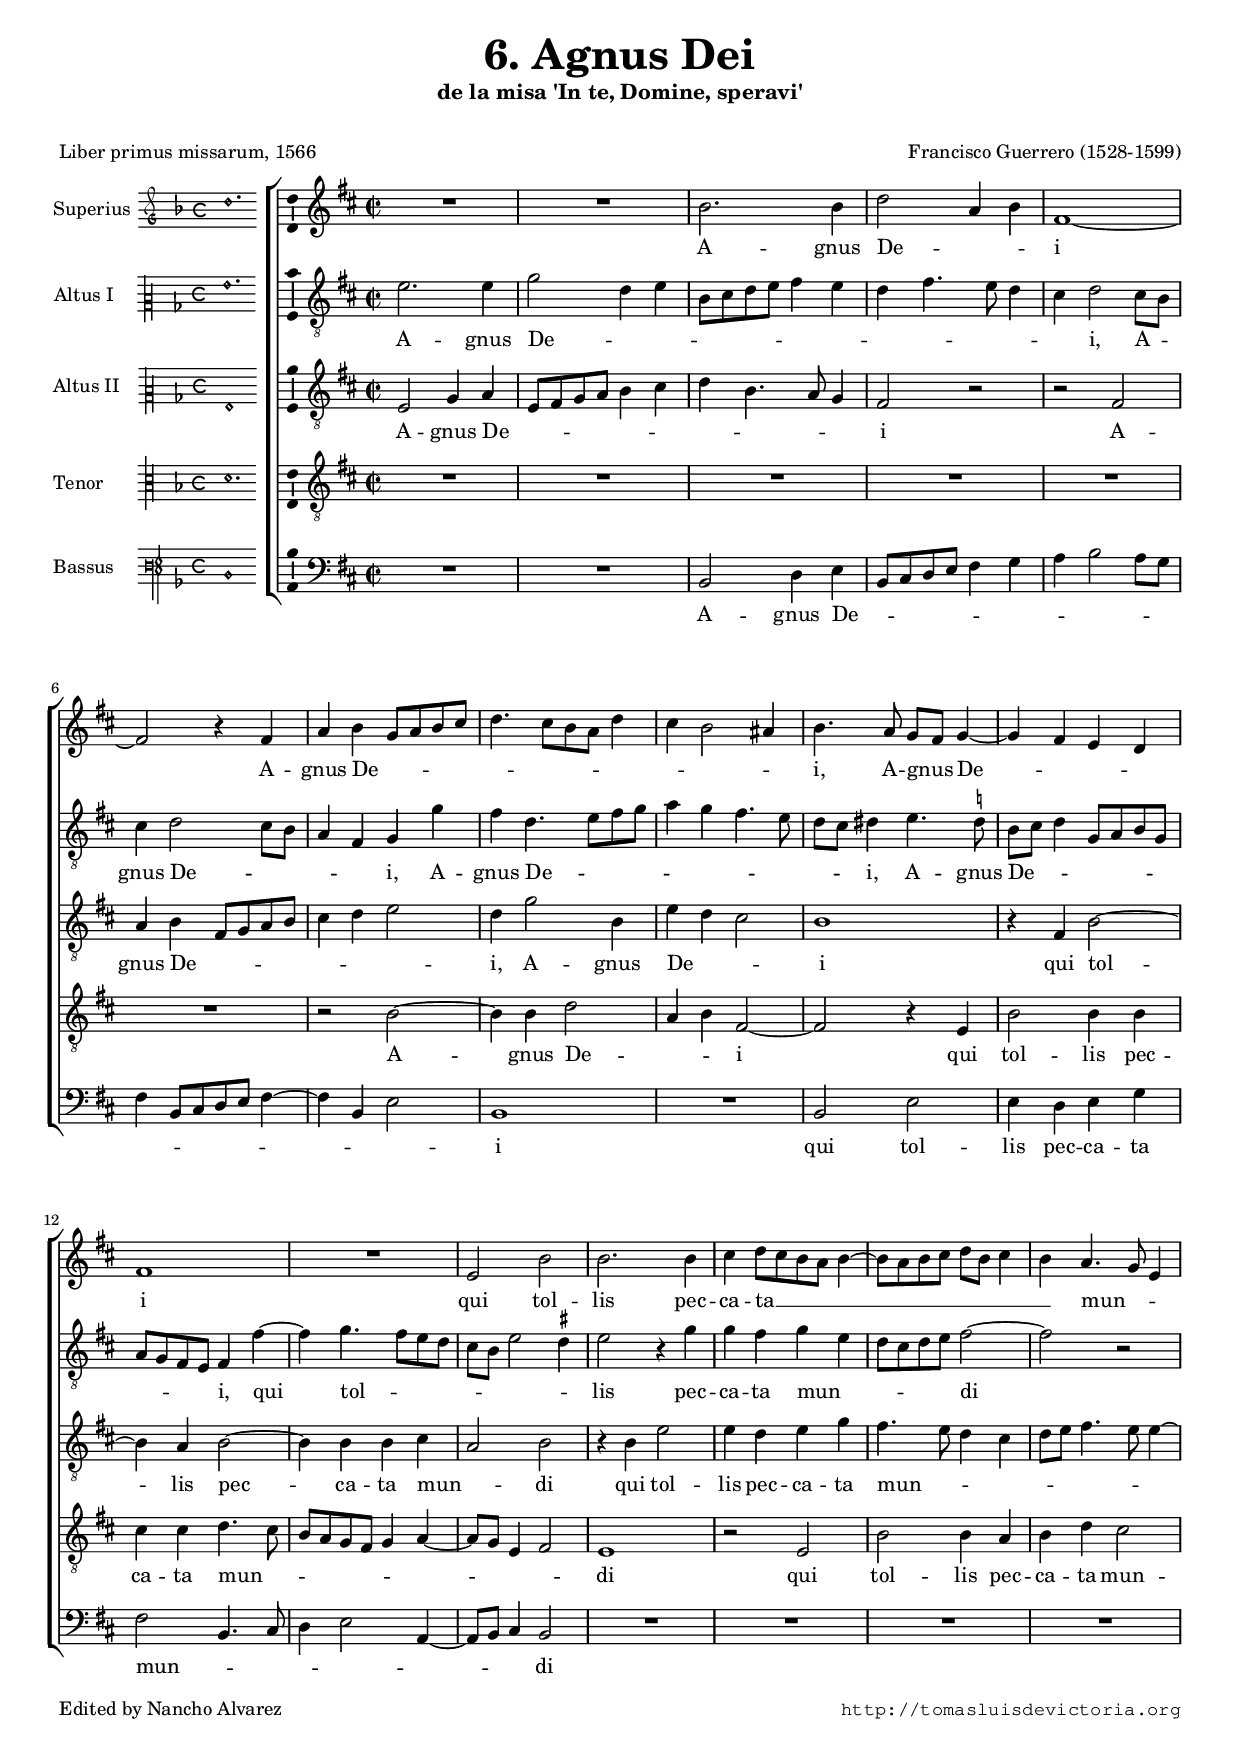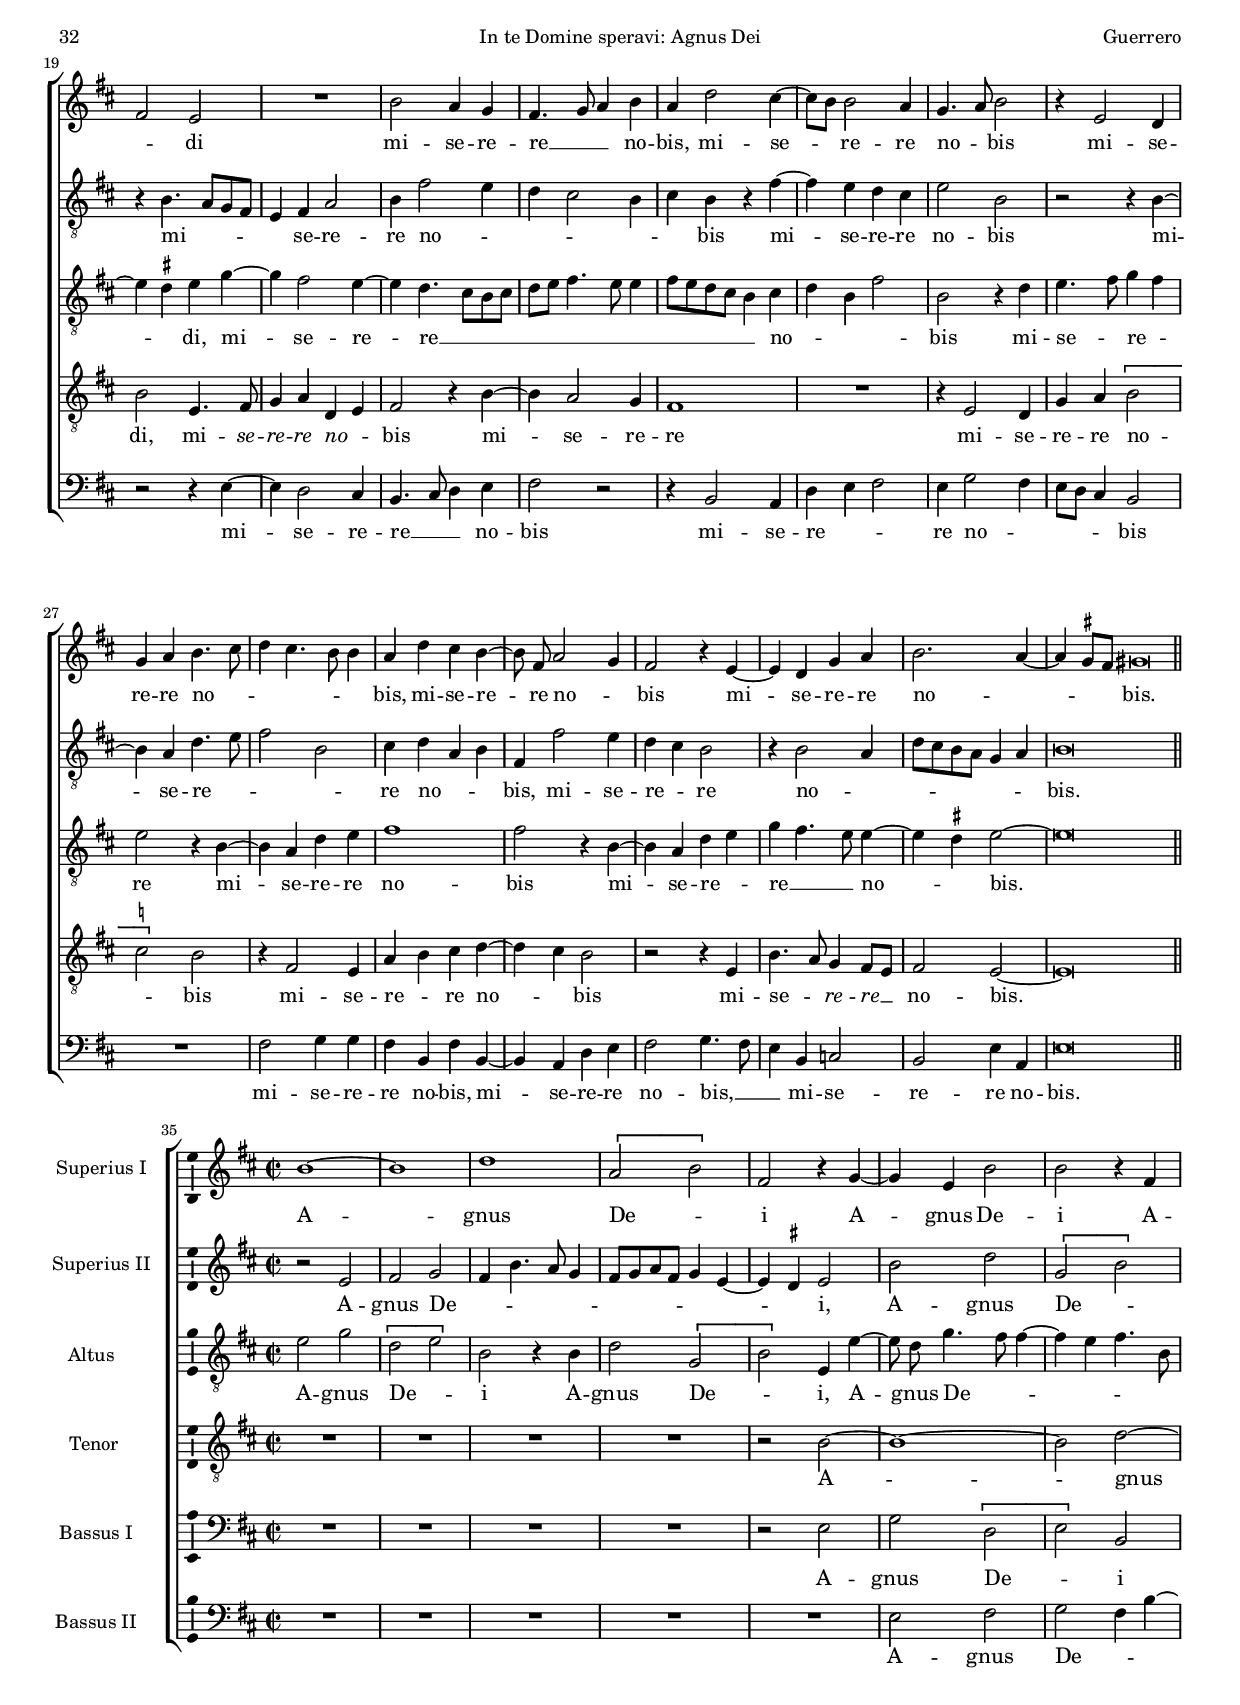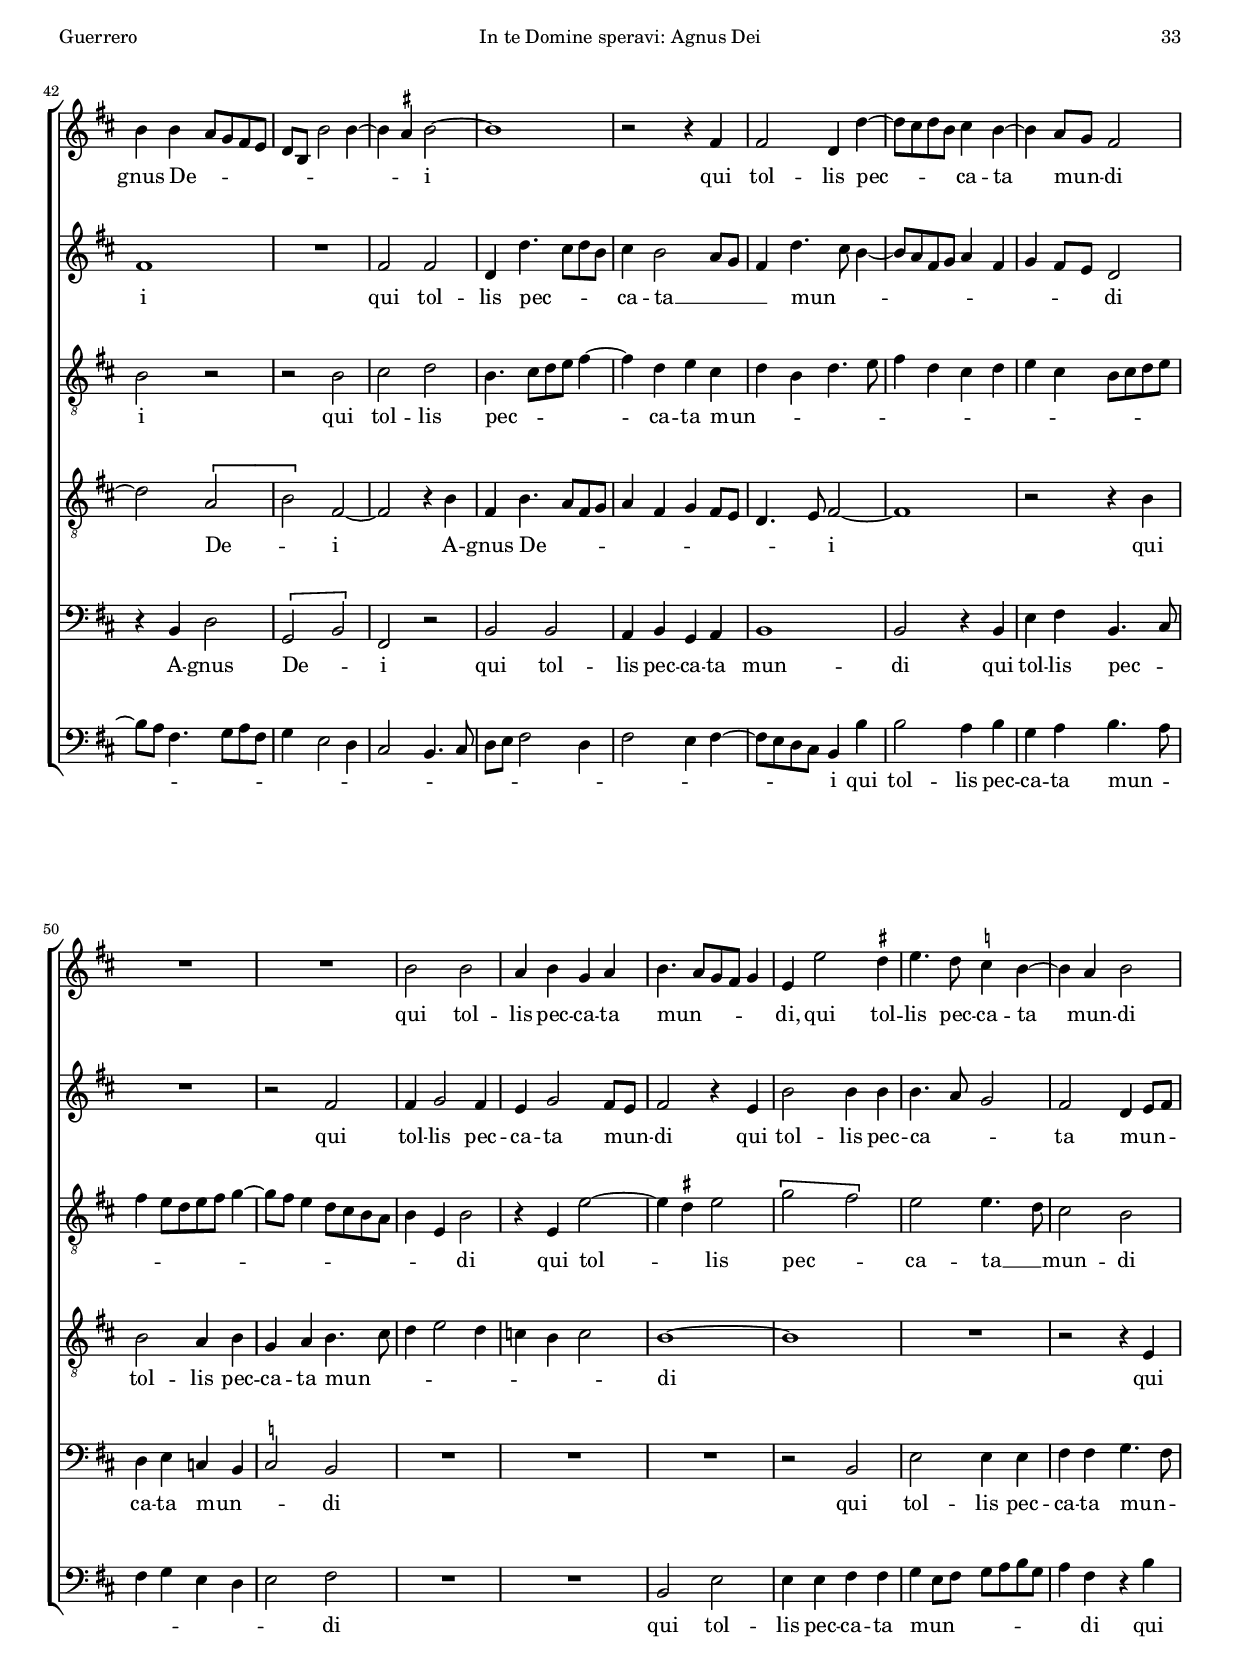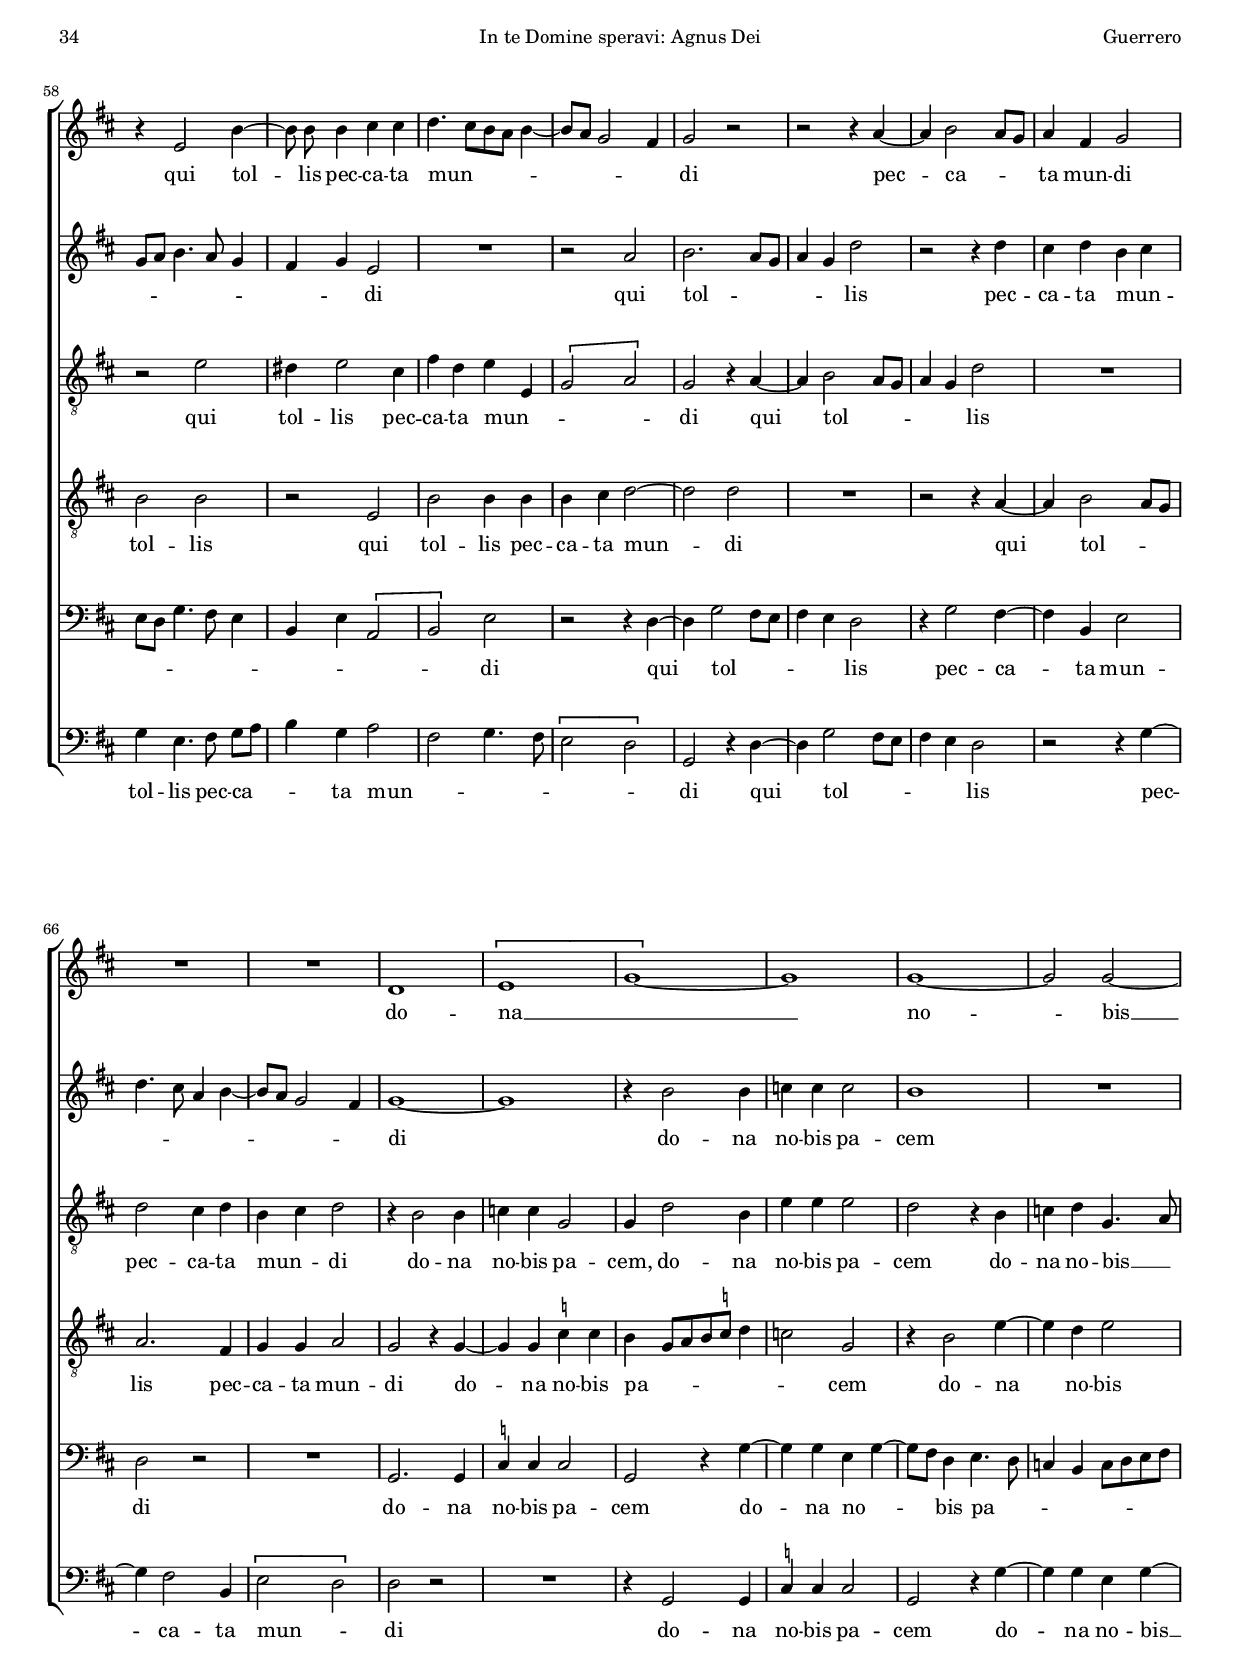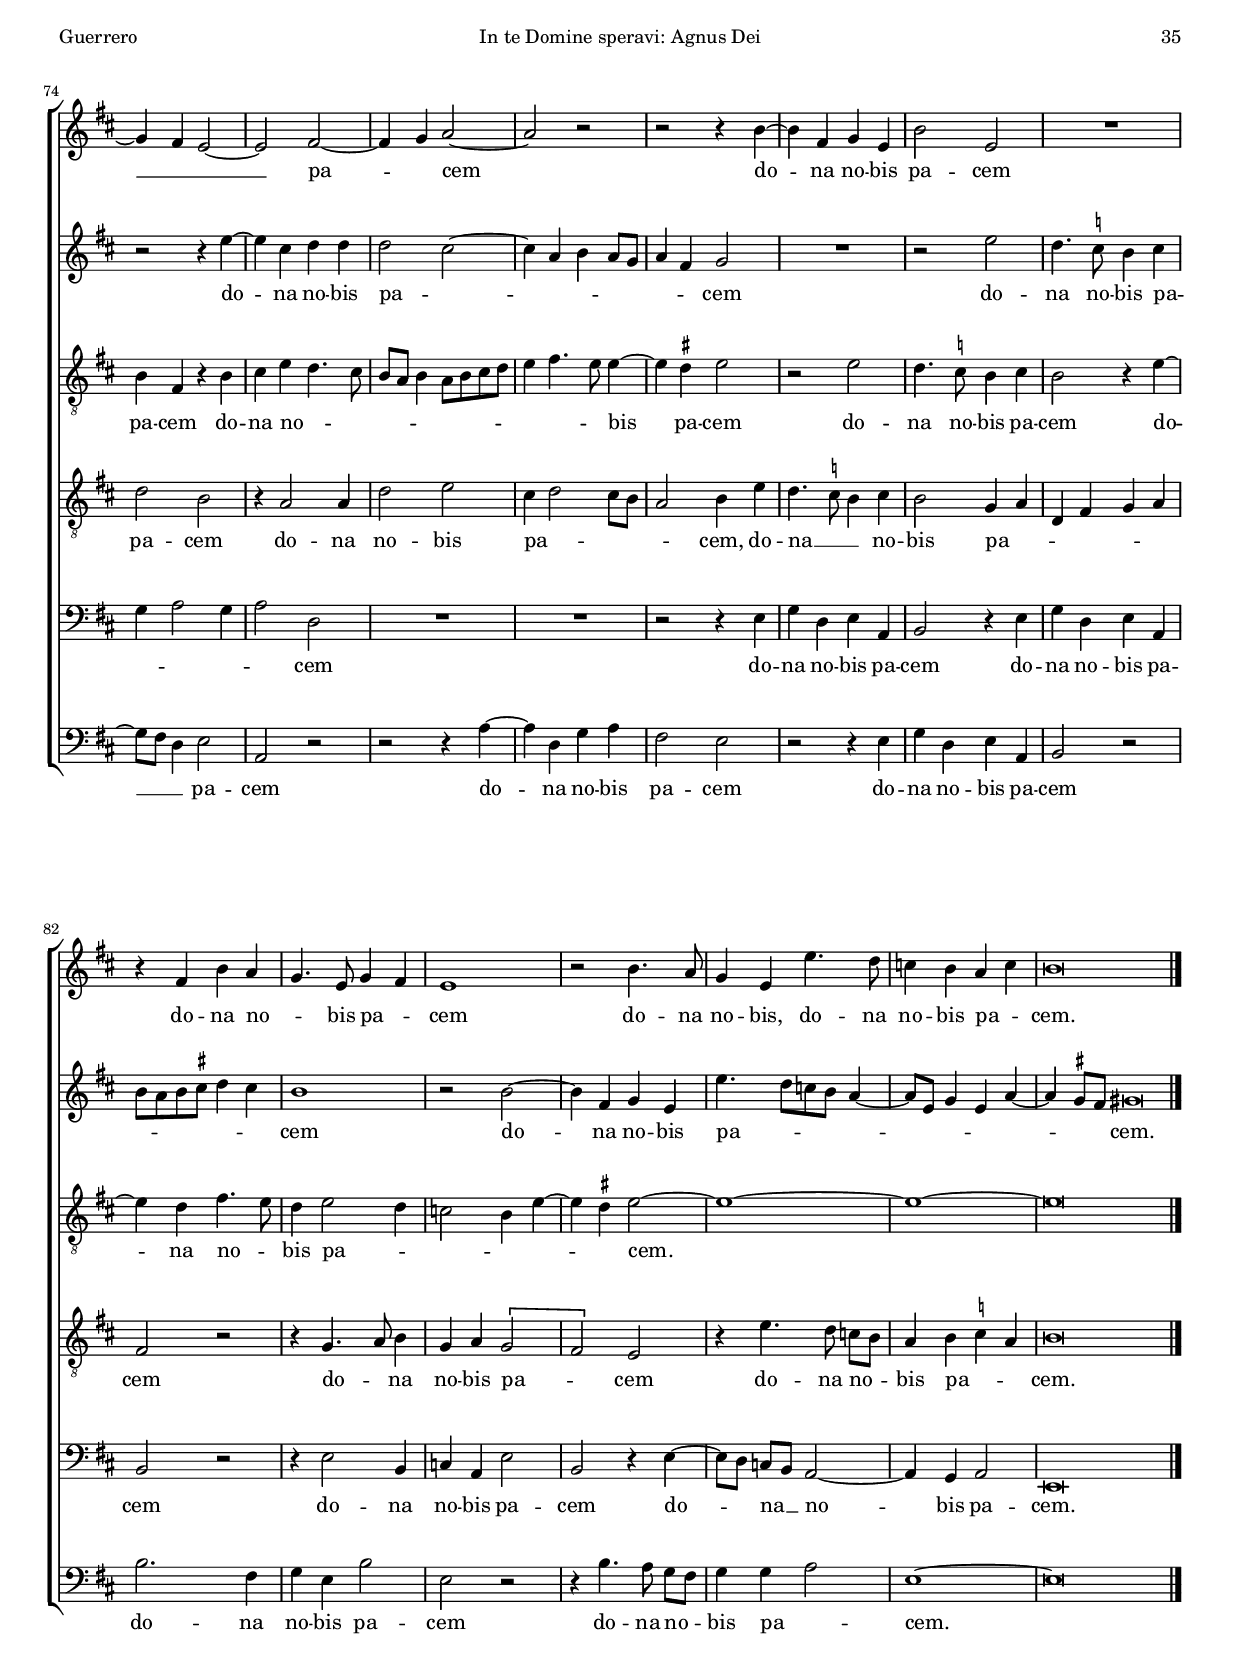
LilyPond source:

\version "2.18.0"

#(set-default-paper-size "a4")
#(set-global-staff-size 16.4)
#(ly:set-option 'point-and-click #f)
%mobile -s12.5 -i2.8

italicas=\override LyricText.font-shape = #'italic
rectas=\override LyricText.font-shape = #'upright
ss=\once \set suggestAccidentals = ##t
incipitwidth = 20

htitle="In te Domine speravi: Agnus Dei"
hcomposer="Guerrero"

\header {
	title=\markup{\fontsize #3 "6. Agnus Dei"}
	subtitle="de la misa 'In te, Domine, speravi'"
	subsubtitle=\markup{\null \vspace #1 }
	composer="Francisco Guerrero (1528-1599)"
        pdfauthor=\composer
	%opus="(-)"
	poet="Liber primus missarum, 1566"
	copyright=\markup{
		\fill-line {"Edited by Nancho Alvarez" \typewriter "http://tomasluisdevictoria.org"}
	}
%	tagline=""
}

global={\key f \major \time 2/2 \skip 1*34 \bar "||" }


cantus=\relative c''{
	R1*2
	d2. d4
	f2 c4 d
	a1 ~
	a2 r4 a
	c4 d bes8 c d e
	f4. e8[ d c] f4
	e d2 cis4
	d4. c8 bes a bes4 ~
	bes4 a g f
	a1
	R1
	g2 d'
	d2. d4
	e f8[ e d c] d4 ~
	d8 c d e f d e4
	d c4. bes8 g4
	a2 g
	R1
	d'2 c4 bes
	a4. bes8 c4 d
	c4 f2
	e4 ~
	e8 d d2 c4
	bes4. c8 d2
	r4 g,2 f4
	bes4 c d4. e8
	f4 e4. d8 d4
	c4 f e d ~
	d8 \noBeam a c2 bes4
	a2 r4 g ~
	g f bes c
	d2. c4 ~
	c \ss b8 a b!\breve*1/4
}

altus=\relative c''{
	g2. g4
	bes2 f4 g
	d8 e f g a4 g
	f a4. g8 f4
	e4 f2 e8 d
	e4 f2 e8 d
	c4 a bes bes'
	a4 f4. g8 a bes
	c4 bes a4. g8
	f8 e fis4 g4. \ss f8
	d8 e f4 bes,8 c d bes
	c bes a g a4 a' ~
	a bes4. a8 g f 
	e8 d g2 \ss fis4 
	g2 r4 bes
	bes a bes g
	f8 e f g a2 ~
	a r
	r4 d,4. c8 bes a
	g4 a c2
	d4 a'2 g4
	f4 e2 d4
	e4 d r4 a' ~
	a g f e 
	g2 d
	r2 r4 d ~
	d c f4. g8
	a2 d,
	e4 f c d
	a4 a'2 g4
	f4 e d2
	r4 d2 c4
	f8 e d c bes4 c
	d\breve*1/2
}

altusdos=\relative c'{
	g2 bes4 c
	g8 a bes c d4 e
	f d4. c8 bes4
	a2 r
	r a 
	c4 d a8 bes c d
	e4 f g2
	f4 bes2 d,4
	g f e2 
	d1
	r4 a d2 ~
	d4 c d2 ~
	d4 d d e
	c2 d
	r4 d g2
	g4 f g bes
	a4. g8 f4 e
	f8 g a4. g8 g4 ~
	g \ss fis g bes ~
	bes a2 g4 ~
	g f4. e8 d e
	f g a4. g8 g4
	a8 g f e d4 e
	f d a'2
	d,2 r4 f
	g4. a8 bes4 a
	g2 r4 d ~
	d c f g
	a1
	a2 r4 d, ~
	d c f g 
	bes a4. g8 g4 ~
	g \ss fis4 g2 ~
	g\breve*1/2
}

tenor=\relative c'{
	R1*6
	r2 d2 ~
	d4 d f2
	c4 d a2 ~
	a r4 g
	d'2 d4 d
	e e f4. e8 
	d8 c bes a bes4 c ~
	c8 bes g4 a2
	g1
	r2 g
	d'2 d4 c
	d f e2
	d g,4. a8
	bes4 c f, g
	a2 r4 d ~
	d c2 bes4
	a1
	R1
	r4 g2 f4
	bes c \[d2
	\ss ees\] d
	r4 a2 g4
	c4 d e f ~
	f e d2
	r2 r4 g,
	d'4. c8 bes4 a8 g
	a2 g ~
	g\breve*1/2
}

bassus=\relative c{
	R1*2
	d2 f4 g
	d8 e f g a4 bes
	c4 d2 c8 bes
	a4 d,8[ e f g] a4 ~
	a d, g2 
	d1
	R1
	d2 g
	g4 f g bes
	a2 d,4. e8
	f4 g2 c,4 ~
	c8 d e4 d2
	R1*4
	r2 r4 g ~
	g f2 e4 
	d4. e8 f4 g 
	a2 r
	r4 d,2 c4
	f4 g a2
	g4 bes2 a4
	g8 f e4 d2
	R1
	a'2 bes4 bes
	a4 d, a' d, ~
	d c f g
	a2 bes4. a8 
	g4 d ees2
	d g4 c,
	g'\breve*1/2
}


textocantus=\lyricmode{
A -- gnus De -- _ _ i
A -- gnus De -- _ _ _ _ _ _ _ _ _ _ _ _ i,
A -- gnus _ De -- _ _ _ i
qui tol -- lis pec -- ca -- ta __ _ _ _ _ _ _ _ _ _ _ _ mun -- _ _ _ di
mi -- se -- re -- re __ _ _ no -- bis,
mi -- se -- _ re -- re no -- _ bis
mi -- se -- re -- re no -- _ _ _ _ _ bis,
mi -- se -- re -- re no -- _ bis
mi -- se -- re -- re no -- _ _ _ bis.
}

textoaltus=\lyricmode{
A -- gnus De -- _ _ _ _ _ _ _ _ _ _ _ _ _ i,
A -- _ gnus De -- _ _ _ _ i,
A -- gnus De -- _ _ _ _ _ _ _ _ _ i,
A -- gnus De -- _ _ _ _ _ _ _ _ _ _ i,
qui tol -- _ _ _ _ _ _ _ lis
pec -- ca -- ta mun -- _ _ _ _ _ di
mi -- _ _ _ _ se -- re -- re no -- _ _ _ _ _ bis
mi -- se -- re -- re no -- bis
mi -- se -- re -- _ _ _ re no -- _ _ bis,
mi -- se -- re -- _ re
no -- _ _ _ _ _ _ _ bis.
}

textoaltusdos=\lyricmode{
A -- gnus De -- _ _ _ _ _ _ _ _ _ _ i
A -- gnus De -- _ _ _ _ _ _ _ i,
A -- gnus De -- _ _ i
qui tol -- lis pec -- ca -- ta mun -- _ di
qui tol -- lis pec -- ca -- ta mun -- _ _ _ _ _ _ _ _ _ di,
mi -- se -- re -- re __ _ _ _ _ _ _ _ _ _ _ _ _ _ no -- _ _ _ bis
mi -- se -- _ re -- _ re
mi -- se -- re -- re no -- bis
mi -- se -- re -- _ re __ _ _ no -- _ bis.
}

textotenor=\lyricmode{
A -- gnus De -- _ _ i
qui tol -- lis pec -- ca -- ta mun -- _ _ _ _ _ _ _ _ _ _ di
qui tol -- lis pec -- ca -- ta mun -- di,
mi -- \italicas se -- re -- re no -- _ \rectas bis
mi -- se -- re -- re
mi -- se -- re -- re no -- _ bis
mi -- se -- re -- _ re no -- _ bis
mi -- se -- _ \italicas re -- re __ _ \rectas no -- bis.
}

textobassus=\lyricmode{
A -- gnus De -- _ _ _ _ _ _ _ _ _ _ _ _ _ _ _ _ _ _ i
qui tol -- lis pec -- ca -- ta mun -- _ _ _ _ _ _ _ di
mi -- se -- re -- re __ _ _ no -- bis
mi -- se -- re -- _ _ re no -- _ _ _ _ bis
mi -- se -- re -- re no -- bis,
mi -- se -- re -- re no -- bis, __ _ _ 
mi -- se -- re -- re no -- bis.
}


incipitcantus=\markup{
	\score{
		{ 
		\set Staff.instrumentName="Superius "
		\override NoteHead.style = #'neomensural
		\override Rest.style = #'neomensural
		\override Staff.TimeSignature.style = #'neomensural
		\cadenzaOn 
		\clef "petrucci-g"
		\key f \major
		\time 4/4
		d''1.
		} 
	\layout {
		\context {\Voice
			\remove Ligature_bracket_engraver
			\consists Mensural_ligature_engraver
		}
		line-width=\incipitwidth
		indent = 0
	}
	}
}

incipitaltus=\markup{
	\score{
		{ 
		\set Staff.instrumentName="Altus I    "
		\override NoteHead.style = #'neomensural 
		\override Rest.style = #'neomensural
		\override Staff.TimeSignature.style = #'neomensural
		\cadenzaOn 
		\clef "petrucci-c2"
		\key f \major
		\time 4/4
		g'1.
		} 
	\layout {
		\context {\Voice
			\remove Ligature_bracket_engraver
			\consists Mensural_ligature_engraver
		}
		line-width=\incipitwidth
		indent = 0
	}
	}
}


incipitaltusdos=\markup{
	\score{
		{ 
		\set Staff.instrumentName="Altus II   "
		\override NoteHead.style = #'neomensural
		\override Rest.style = #'neomensural
		\override Staff.TimeSignature.style = #'neomensural
		\cadenzaOn 
		\clef "petrucci-c2"
		\key f \major
		\time 4/4
		g1
		} 
	\layout {
		\context {\Voice
			\remove Ligature_bracket_engraver
			\consists Mensural_ligature_engraver
		}
		line-width=\incipitwidth
		indent = 0
	}
	}
}

incipittenor=\markup{
	\score{
		{ 
		\set Staff.instrumentName="Tenor      "
		\override NoteHead.style = #'neomensural 
		\override Rest.style = #'neomensural
		\override Staff.TimeSignature.style = #'neomensural
		\cadenzaOn 
		\clef "petrucci-c3"
		\key f \major
		\time 4/4
		d'1.
		} 
	\layout {
		\context {\Voice
			\remove Ligature_bracket_engraver
			\consists Mensural_ligature_engraver
		}
		line-width=\incipitwidth
		indent=0
	}
	}
}

incipitbassus=\markup{
	\score{
		{ 
		\set Staff.instrumentName="Bassus    "
		\override NoteHead.style = #'neomensural 
		\override Rest.style = #'neomensural
		\override Staff.TimeSignature.style = #'neomensural
		\cadenzaOn 
		\clef "petrucci-f3"
		\key f \major
		\time 4/4
		d1
		} 
	\layout {
		\context {\Voice
			\remove Ligature_bracket_engraver
			\consists Mensural_ligature_engraver
		}
		line-width=\incipitwidth
		indent = 0
	}
	}
}



\score {\transpose c' a{
\new ChoirStaff<<

	\new Staff <<\global
	\new Voice="v1" {
		\set Staff.instrumentName=\incipitcantus
		\clef "treble"
		\cantus }
	\new Lyrics \lyricsto "v1" {\textocantus }
	>>

	\new Staff << \global
	\new Voice="v2" {
		\set Staff.instrumentName=\incipitaltus
		\clef "G_8" 
		\altus }
	\new Lyrics \lyricsto "v2" {\textoaltus }
	>>

	\new Staff <<\global
	\new Voice="v5" {
		\set Staff.instrumentName=\incipitaltusdos
		\clef "G_8"
		\altusdos }
	\new Lyrics \lyricsto "v5" {\textoaltusdos }
	>>
	
	\new Staff <<\global
	\new Voice="v3" {
		\set Staff.instrumentName=\incipittenor
		\clef "G_8"
		\tenor }
	\new Lyrics \lyricsto "v3" {\textotenor }
	>>

	\new Staff <<\global
	\new Voice="v4" {
		\set Staff.instrumentName=\incipitbassus
		\clef "bass" 
		\bassus }
	\new Lyrics \lyricsto "v4" {\textobassus }
	>>
	
>>

	}%transpose

\layout{ 
	\context {\Lyrics 
		\override VerticalAxisGroup.minimum-Y-extent = #'(-0.0 . 0.0) 
		%\override LyricText.font-size = #1.2
		\override LyricHyphen.minimum-distance = #0.33
	}
	\context {\Score 
		\override BarNumber.padding = #2 
	}
	\context {\Voice 
		%melismaBusyProperties = #'() 
	}
	%\context { \Staff \RemoveEmptyStaves }
	\context {\Staff 
		\override VerticalAxisGroup.staff-staff-spacing =
			#'((basic-distance . 12) (minimum-distance . 0) (padding . 1))
		\consists Ambitus_engraver 
		\override LigatureBracket.padding = #1
	}
}

%\midi {}

}


global={\key f \major \time 2/2 \skip 1*54 \bar "|." }


cantus=\relative c''{
	\set Score.currentBarNumber = #35
	\bar ""
	d1 ~
	d
	f
	\[c2 d\]
	a r4 bes ~
	bes g d'2
	d r4 a 
	d d c8 bes a g
	f d d'2 d4 ~
	d \ss cis d2 ~
	d1
	r2 r4 a
	a2 f4 f' ~
	f8 e f d e4 d ~
	d c8 bes a2
	R1*2
	d2 d
	c4 d bes c
	d4. c8[ bes a] bes4
	g4 g'2 \ss fis4
	g4. f8 \ss ees4 d ~
	d c4 d2
	r4 g,2 d'4 ~
	d8 \noBeam d d4 e e
	f4. e8[ d c] d4 ~
	d8 c bes2 a4
	bes2 r
	r r4 c ~
	c d2 c8 bes
	c4 a bes2
	R1*2
	f1
	\[g
	bes ~ \]
	bes
	bes1 ~
	bes2 bes ~
	bes4 a g2 ~
	g a ~
	a4 bes c2 ~
	c r 
	r r4 d ~
	d4 a bes g
	d'2 g,
	R1
	r4 a d c
	bes4. g8 bes4 a
	g1
	r2 d'4. c8
	bes4 g g'4. f8
	ees4 d c ees
	d\breve*1/2
}

cantusdos=\relative c''{
	r2 g 
	a bes
	a4 d4. c8 bes4
	a8 bes c a bes4 g ~
	g \ss fis g2
	d'2 f
	\[bes, d\]
	a1
	R1
	a2 a
	f4 f'4. e8 f d
	e4 d2 c8 bes
	a4 f'4. e8 d4 ~
	d8 c a bes c4 a
	bes a8 g f2
	R1
	r2 a
	a4 bes2 a4
	g bes2 a8 g
	a2 r4 g
	d'2 d4 d
	d4. c8 bes2
	a f4 g8 a bes c d4. c8 bes4
	a bes g2
	R1
	r2 c
	d2. c8 bes
	c4 bes f'2
	r2 r4 f
	e f d e
	f4. e8 c4 d ~
	d8 c bes2 a4 
	bes1 ~
	bes
	r4 d2 d4
	ees4 ees ees2
	d1
	R1
	r2 r4 g ~
	g e f f
	f2 e ~
	e4 c d c8 bes
	c4 a bes2
	R1
	r2 g'
	f4. \ss ees8 d4 ees
	d8 c d \ss e! f4 e
	d1
	r2 d ~
	d4 a bes g
	g'4. f8[ ees d] c4 ~
	c8 g bes4 g c ~
	c \ss b8 a b!\breve*1/4
}

altus=\relative c''{
	g2 bes
	\[f g\]
	d2 r4 d
	f2 \[bes,
	d\]
	g,4 g' ~
	g8 \noBeam f bes4. a8 a4 ~
	a g a4. d,8
	d2 r
	r d
	e f
	d4. e8[ f g] a4 ~
	a f g e
	f d f4. g8
	a4 f e f
	g e d8 e f g
	a4 g8[ f g a] bes4 ~
	bes8 a g4 f8 e d c
	d4 g, d'2
	r4 g, g'2 ~
	g4 \ss fis g2
	\[bes2 a\]
	g2 g4. f8
	e2 d
	r2 g
	fis4 g2 e4
	a f g g,
	\[bes2 c\]
	bes2 r4 c ~
	c d2 c8 bes
	c4 bes f'2
	R1
	f2 e4 f
	d e f2
	r4 d2 d4
	ees ees bes2
	bes4 f'2 d4
	g g g2 
	f r4 d
	ees4 f bes,4. c8
	d4 a r d
	e g f4. e8 
	d c d4 c8 d e f
	g4 a4. g8 g4 ~
	g \ss fis g2
	r2 g
	f4. \ss ees8 d4 ees
	d2 r4 g ~
	g f a4. g8
	f4 g2 f4
	ees2 d4 g ~
	g \ss fis g2 ~
	g1 ~
	g ~
	g\breve*1/2
}

tenor=\relative c'{
	R1*4
	r2 d ~
	d1 ~
	d2 f ~
	f \[c 
	d\] a ~
	a r4 d
	a d4. c8 a bes
	c4 a bes a8 g 
	f4. g8 a2 ~
	a1
	r2 r4 d
	d2 c4 d
	bes c d4. e8 
	f4 g2 f4
	ees d ees2
	d1 ~
	d
	R1
	r2 r4 g,
	d'2 d
	r2 g,
	d'2 d4 d
	d4 e f2 ~
	f f
	R1
	r2 r4 c ~
	c d2 c8 bes
	c2. a4
	bes4 bes c2
	bes r4 bes ~
	bes bes \ss ees ees
	d bes8[ c d \ss ees] f4
	ees2 bes
	r4 d2 g4 ~
	g f g2
	f d
	r4 c2 c4
	f2 g
	e4 f2 e8 d
	c2 d4 g
	f4. \ss ees8 d4 ees
	d2 bes4 c
	f, a bes c
	a2 r
	r4 bes4. c8 d4
	bes4 c \[bes2
	a\] g
	r4 g'4. f8 \noBeam ees d
	c4 d \ss ees4 c
	d\breve*1/2
}

bassus=\relative c'{
	R1*4
	r2 g
	bes \[f
	g\] d
	r4 d f2
	\[bes,2 d\]
	a r
	d2 d
	c4 d bes c
	d1
	d2 r4 d 
	g a d,4. e8
	f4 g ees d 
	\ss ees2 d
	R1*3
	r2 d
	g2 g4 g
	a a bes4. a8
	g f bes4. a8 g4
	d4 g \[c,2
	d\] g
	r2 r4 f ~
	f bes2 a8 g a4 g f2
	r4 bes2 a4 ~
	a d, g2 f2 r
	R1
	bes,2. bes4
	\ss ees4 ees ees2
	bes2 r4 bes' ~
	bes bes g bes ~
	bes8 a f4 g4. f8
	ees4 d ees8 f g a
	bes4 c2 bes4
	c2 f,
	R1*2
	r2 r4 g
	bes f g c,
	d2 r4 g 
	bes f g c,
	d2 r
	r4 g2 d4
	ees4 c g'2
	d2 r4 g ~
	g8[ f] ees[ d] c2 ~
	c4 bes c2
	g\breve*1/2
}

bassusdos=\relative c'{
	R1*5
	g2 a
	bes a4 d ~
	d8 c a4. bes8 c a
	bes4 g2 f4
	e2 d4. e8
	f g a2 f4
	a2 g4 a ~
	a8 g f e d4 d'
	d2 c4 d
	bes c d4. c8
	a4 bes g f
	g2 a
	R1*2
	d,2 g
	g4 g a a
	bes4 g8 a bes c d bes
	c4 a r4 d
	bes g4. a8 \noBeam bes c
	d4 bes c2
	a bes4. a8
	\[g2 f\]
	bes,2 r4 f' ~
	f bes2 a8 g
	a4 g f2
	r2 r4 bes ~
	bes a2 d,4
	\[g2 f\] 
	f2 r
	R1
	r4 bes,2 bes4
	\ss ees4 ees ees2
	bes r4 bes' ~
	bes bes g bes ~
	bes8 a f4 g2
	c, r
	r2 r4 c' ~
	c f, bes c
	a2 g
	r2 r4 g
	bes f g c,
	d2 r
	d'2. a4
	bes g d'2
	g,2 r
	r4 d'4. c8 \noBeam bes a
	bes4 bes c2
	g1 ~
	g\breve*1/2
}


textocantus=\lyricmode{
A -- gnus De -- _ i
A -- gnus De -- i
A -- gnus De -- _ _ _ _ _ _ _ _ _ i
qui tol -- lis pec -- _ _ _ ca -- ta mun -- _ di
qui tol -- lis pec -- ca -- ta mun -- _ _ _ _ di,
qui tol -- lis pec -- ca -- ta mun -- di
qui tol -- lis pec -- ca -- ta mun -- _ _ _ _ _ _ _ di
pec -- ca -- _ _ ta mun -- di
do -- na __ _ no -- bis __ _ _ pa -- _ cem
do -- na no -- bis pa -- cem
do -- na no -- _ bis pa -- _ cem
do -- na no -- bis,
do -- na no -- bis pa -- _ cem.
}

textocantusdos=\lyricmode{
A -- gnus De -- _ _ _ _ _ _ _ _ _ _ _ i,
A -- gnus De -- _ i
qui tol -- lis pec -- _ _ _ ca -- ta __ _ _ _ mun -- _ _ _ _ _ _ _ _ _ _ di
qui tol -- lis pec -- ca -- ta mun -- _ di
qui tol -- lis pec -- ca -- _ _ ta mun -- _ _ _ _ _ _ _ _ _ di
qui tol -- _ _ _ _ lis
pec -- ca -- ta mun -- _ _ _ _ _ _ _ _ di
do -- na no -- bis pa -- cem
do -- na no -- bis pa -- _ _ _ _ _ _ _ cem
do -- na no -- bis pa -- _ _ _ _ _ _ cem
do -- na no -- bis pa -- _ _ _ _ _ _ _ _ _ _ cem.
}

textoaltus=\lyricmode{
A -- gnus De -- _ i
A -- gnus De -- _ i,
A -- gnus De -- _ _ _ _ _ i
qui tol -- lis pec -- _ _ _ _ ca -- ta
mun -- _ _ _ _ _ _ _ _ _ _ _ _ _ _ _ _ _ _ _ _ _ _ _ _ _ _ _ _ di
qui tol -- _ lis pec -- _ ca -- ta __ _ mun -- di
qui tol -- lis pec -- ca -- ta mun -- _ _ _ di
qui tol -- _ _ _ _ lis
pec -- ca -- ta mun -- _ di
do -- na no -- bis pa -- cem,
do -- na no -- bis pa -- cem
do -- na no -- bis __ _ pa -- cem
do -- na no -- _ _ _ _ _ _ _ _ _ _ _ _ bis pa -- cem
do -- na no -- bis pa -- cem
do -- na no -- _ bis pa -- _ _ _ _ _ cem.
}

textotenor=\lyricmode{
A -- gnus De -- _ i
A -- gnus De -- _ _ _ _ _ _ _ _ _ _ i
qui tol -- lis pec -- ca -- ta mun -- _ _ _ _ _ _ _ di
qui tol -- lis
qui tol -- lis pec -- ca -- ta mun -- di
qui tol -- _ _ lis pec -- ca -- ta mun -- di
do -- na no -- bis pa -- _ _ _ _ _ _ cem
do -- na no -- bis pa -- cem
do -- na no -- bis pa -- _ _ _ _ cem,
do -- na __ _ _ no -- bis pa -- _ _ _ _ _ cem
do -- _ na no -- bis pa -- _ cem
do -- na no -- _ bis pa -- _ _ cem.
}

textobassus=\lyricmode{
A -- gnus De -- _ i
A -- gnus De -- _ i
qui tol -- lis pec -- ca -- ta mun -- di
qui tol -- lis pec -- _ ca -- ta mun -- _ _ di
qui tol -- lis pec -- ca -- ta mun -- _ _ _ _ _ _ _ _ _ _ di
qui tol -- _ _ _ _ lis
pec -- ca -- ta mun -- di
do -- na no -- bis pa -- cem
do -- na no -- _ _ bis pa -- _ _ _ _ _ _ _ _ _ _ _ cem
do -- na no -- bis pa -- cem
do -- na no -- bis pa -- cem
do -- na no -- bis pa -- cem
do -- _ na __ _ no -- bis pa -- cem.
}

textobassusdos=\lyricmode{
A -- gnus De -- _ _ _ _ _ _ _ _ _ _ _ _ _ _ _ _ _ _ _ _ _ _ _ i 
qui tol -- lis pec -- ca -- ta mun -- _ _ _ _ _ _ di
qui tol -- lis pec -- ca -- ta mun -- _ _ _ _ _ _ _ di
qui tol -- lis pec -- ca -- _ _ ta mun -- _ _ _ _ _ di
qui tol -- _ _ _ _ lis
pec -- ca -- ta mun -- _ di
do -- na no -- bis pa -- cem
do -- na no -- bis __ _ _ pa -- cem
do -- na no -- bis pa -- cem
do -- na no -- bis pa -- cem
do -- na no -- bis pa -- cem
do -- na no -- _ bis pa -- _ cem.
}




\score {\transpose c' a{
\new ChoirStaff<<

	\new Staff <<\global
	\new Voice="v1" {
		\set Staff.instrumentName="Superius I "
		\clef "treble"
		\cantus }
	\new Lyrics \lyricsto "v1" {\textocantus }
	>>

	\new Staff <<\global
	\new Voice="v5" {
		\set Staff.instrumentName="Superius II "
		\clef "treble"
		\cantusdos }
	\new Lyrics \lyricsto "v5" {\textocantusdos }
	>>

	\new Staff << \global
	\new Voice="v2" {
		\set Staff.instrumentName="Altus     "
		\clef "G_8" 
		\altus }
	\new Lyrics \lyricsto "v2" {\textoaltus }
	>>

	\new Staff <<\global
	\new Voice="v3" {
		\set Staff.instrumentName="Tenor    "
		\clef "G_8"
		\tenor }
	\new Lyrics \lyricsto "v3" {\textotenor }
	>>

	\new Staff <<\global
	\new Voice="v4" {
		\set Staff.instrumentName="Bassus I   "
		\clef "bass" 
		\bassus }
	\new Lyrics \lyricsto "v4" {\textobassus }
	>>
	
	\new Staff <<\global
	\new Voice="v6" {
		\set Staff.instrumentName="Bassus II   "
		\clef "bass" 
		\bassusdos }
	\new Lyrics \lyricsto "v6" {\textobassusdos }
	>>

	
>>

	}%transpose

\layout{ 
        indent = 2.0\cm
	\context {\Lyrics 
		\override VerticalAxisGroup.staff-affinity = #UP
		\override VerticalAxisGroup.nonstaff-relatedstaff-spacing =
			#'((basic-distance . 0) (minimum-distance . 0) (padding . 1))
		\override LyricText.font-size = #1.2
		\override LyricHyphen.minimum-distance = #0.5
	}
	\context {\Score 
		tempoHideNote = ##t
		\override BarNumber.padding = #2 
	}
	\context {\Voice 
		%melismaBusyProperties = #'()
		%autoBeaming = ##f
	}
	\context {\Staff 
                %\RemoveEmptyStaves
                %\override VerticalAxisGroup.remove-first = ##t
		\override VerticalAxisGroup.staff-staff-spacing =
			#'((basic-distance . 11) (minimum-distance . 0) (padding . 1))
		\consists Ambitus_engraver 
		\override LigatureBracket.padding = #1
	}
}

%\midi { \mtempo }

}


\paper{
	evenHeaderMarkup=\markup  \fill-line { \fromproperty #'page:page-number-string \htitle \hcomposer }
	oddHeaderMarkup= \markup  \fill-line { \on-the-fly #not-first-page \hcomposer \on-the-fly #not-first-page \htitle \on-the-fly #not-first-page \fromproperty #'page:page-number-string }
	%system-count=20
	%page-count = 8
	ragged-last-bottom = ##f
	indent=3.7\cm
	system-system-spacing =
	#'((basic-distance . 20) (minimum-distance . 0) (padding . 5))
	top-system-spacing = % header
	#'((basic-distance . 9) (minimum-distance . 0) (padding . 0))
	last-bottom-spacing = % footer
	#'((basic-distance . 12) (minimum-distance . 0) (padding . 0))
	markup-system-spacing.padding = #1.5

first-page-number=31
}